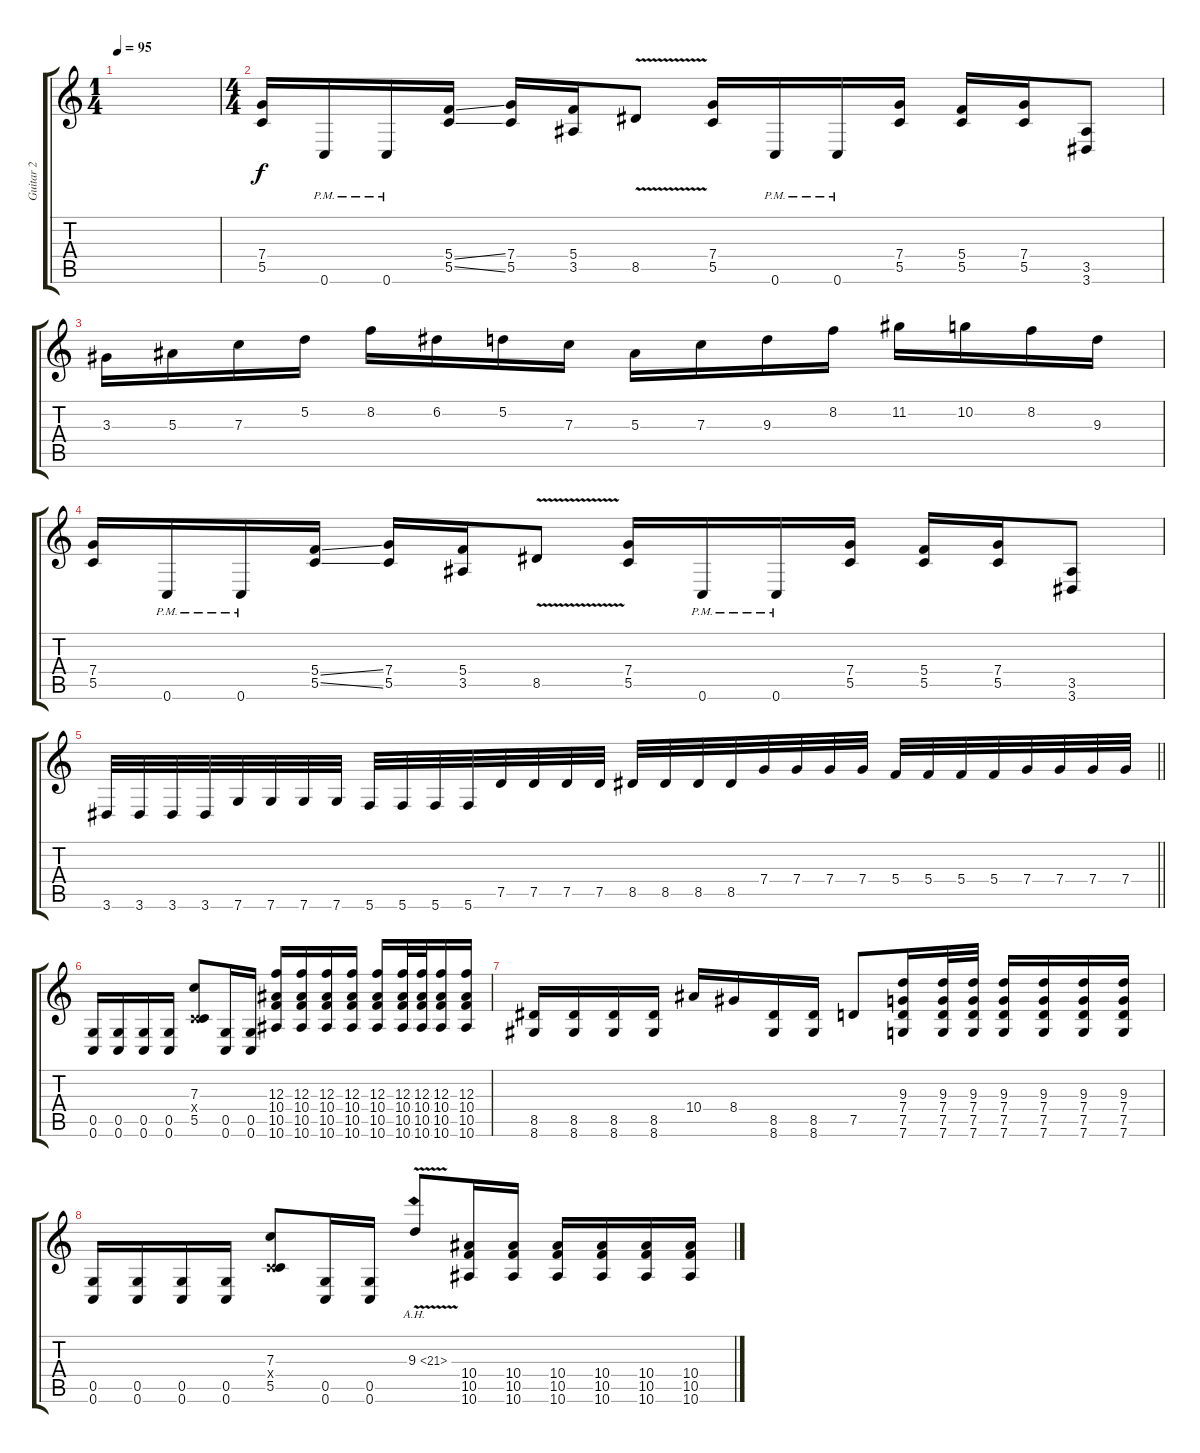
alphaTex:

\track ("Guitar 2" "Guitar 2") {instrument overdrivenguitar}
\staff {score tabs}
\tuning (D4 A3 F3 C3 G2 C2) {hide}
\ts (1 4)
\tempo 95
\clef g2
\ks c
|
\ts (4 4)
(7.4 5.5).16 0.6{pm}.16 0.6{pm}.16 (5.4{ss} 5.5{ss}).16 (7.4 5.5).16 (5.4 3.5).16 8.5{v}.8 (7.4 5.5).16 0.6{pm}.16 0.6{pm}.16 (7.4 5.5).16 (5.4 5.5).16 (7.4 5.5).16 (3.5 3.6).8 |
3.3.16 5.3.16 7.3.16 5.2.16 8.2.16 6.2.16 5.2.16 7.3.16 5.3.16 7.3.16 9.3.16 8.2.16 11.2.16 10.2.16 8.2.16 9.3.16 |
(7.4 5.5).16 0.6{pm}.16 0.6{pm}.16 (5.4{ss} 5.5{ss}).16 (7.4 5.5).16 (5.4 3.5).16 8.5{v}.8 (7.4 5.5).16 0.6{pm}.16 0.6{pm}.16 (7.4 5.5).16 (5.4 5.5).16 (7.4 5.5).16 (3.5 3.6).8 |
\barLineRight lightlight
3.6.32 3.6.32 3.6.32 3.6.32 7.6.32 7.6.32 7.6.32 7.6.32 5.6.32 5.6.32 5.6.32 5.6.32 7.5.32 7.5.32 7.5.32 7.5.32 8.5.32 8.5.32 8.5.32 8.5.32 7.4.32 7.4.32 7.4.32 7.4.32 5.4.32 5.4.32 5.4.32 5.4.32 7.4.32 7.4.32 7.4.32 7.4.32 |
(0.5 0.6).16 (0.5 0.6).16 (0.5 0.6).16 (0.5 0.6).16 (7.3 0.4{x} 5.5).8 (0.5 0.6).16 (0.5 0.6).16 (12.3 10.4 10.5 10.6).16 (12.3 10.4 10.5 10.6).16 (12.3 10.4 10.5 10.6).16 (12.3 10.4 10.5 10.6).16 (12.3 10.4 10.5 10.6).16 (12.3 10.4 10.5 10.6).32 (12.3 10.4 10.5 10.6).32 (12.3 10.4 10.5 10.6).16 (12.3 10.4 10.5 10.6).16 |
(8.5 8.6).16 (8.5 8.6).16 (8.5 8.6).16 (8.5 8.6).16 10.4.16 8.4.16 (8.5 8.6).16 (8.5 8.6).16 7.5.8 (9.3 7.4 7.5 7.6).16 (9.3 7.4 7.5 7.6).32 (9.3 7.4 7.5 7.6).32 (9.3 7.4 7.5 7.6).16 (9.3 7.4 7.5 7.6).16 (9.3 7.4 7.5 7.6).16 (9.3 7.4 7.5 7.6).16 |
(0.5 0.6).16 (0.5 0.6).16 (0.5 0.6).16 (0.5 0.6).16 (7.3 0.4{x} 5.5).8 (0.5 0.6).16 (0.5 0.6).16 9.3{ah 12 v}.8 (10.4 10.5 10.6).16 (10.4 10.5 10.6).16 (10.4 10.5 10.6).16 (10.4 10.5 10.6).16 (10.4 10.5 10.6).16 (10.4 10.5 10.6).16
